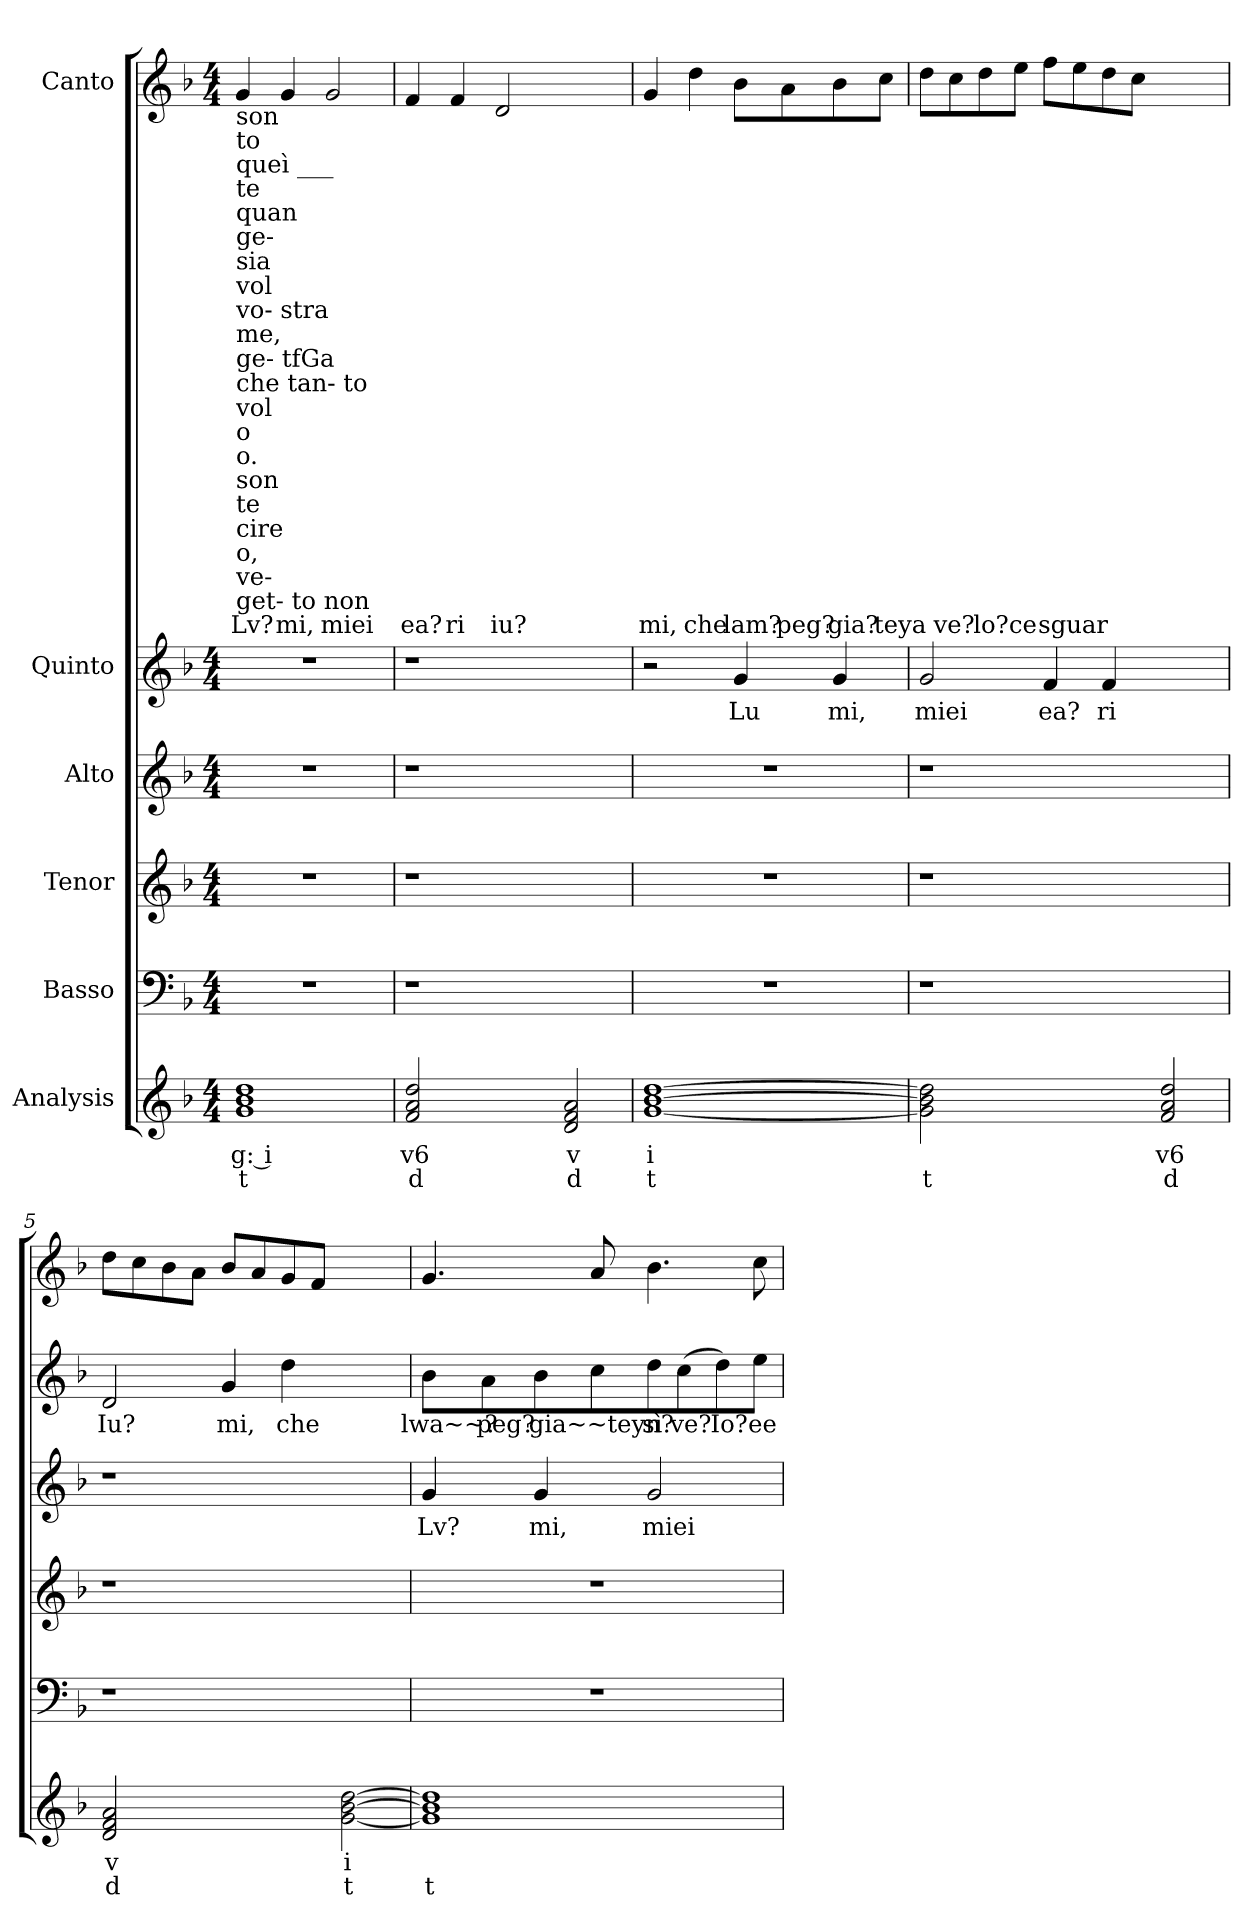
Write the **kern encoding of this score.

**kern	**text	**text	**kern	**kern	**kern	**text	**kern	**text	**kern	**text
*part6	*part6	*part6	*part5	*part4	*part3	*part3	*part2	*part2	*part1	*part1
*staff6	*staff6	*staff6	*staff5	*staff4	*staff3	*staff3	*staff2	*staff2	*staff1	*staff1
*I"Analysis	*	*	*I"Basso	*I"Tenor	*I"Alto	*	*I"Quinto	*	*I"Canto	*
*	*	*	*clefF4	*clefG2	*clefG2	*	*clefG2	*	*clefG2	*
*k[b-]	*	*	*k[b-]	*k[b-]	*k[b-]	*	*k[b-]	*	*k[b-]	*
*	*	*	*F:	*F:	*F:	*	*F:	*	*F:	*
*M4/4	*	*	*M4/4	*M4/4	*M4/4	*	*M4/4	*	*M4/4	*
*MM120	*	*	*MM120	*MM120	*MM120	*	*MM120	*	*MM120	*
=1	=1	=1	=1	=1	=1	=1	=1	=1	=1	=1
!	!	!	!	!	!	!	!	!	!LO:TX:b:t=son	!
!	!	!	!	!	!	!	!	!	!LO:TX:b:t=to	!
!	!	!	!	!	!	!	!	!	!LO:TX:b:t=queì ___	!
!	!	!	!	!	!	!	!	!	!LO:TX:b:t=te	!
!	!	!	!	!	!	!	!	!	!LO:TX:b:t=quan	!
!	!	!	!	!	!	!	!	!	!LO:TX:b:t=ge-	!
!	!	!	!	!	!	!	!	!	!LO:TX:b:t=sia	!
!	!	!	!	!	!	!	!	!	!LO:TX:b:t=vol	!
!	!	!	!	!	!	!	!	!	!LO:TX:b:t=vo- stra	!
!	!	!	!	!	!	!	!	!	!LO:TX:b:t=me,	!
!	!	!	!	!	!	!	!	!	!LO:TX:b:t=ge- tfGa	!
!	!	!	!	!	!	!	!	!	!LO:TX:b:t=che tan- to	!
!	!	!	!	!	!	!	!	!	!LO:TX:b:t=vol	!
!	!	!	!	!	!	!	!	!	!LO:TX:b:t=o	!
!	!	!	!	!	!	!	!	!	!LO:TX:b:t=o.	!
!	!	!	!	!	!	!	!	!	!LO:TX:b:t=son	!
!	!	!	!	!	!	!	!	!	!LO:TX:b:t=te	!
!	!	!	!	!	!	!	!	!	!LO:TX:b:t=cire	!
!	!	!	!	!	!	!	!	!	!LO:TX:b:t=o,	!
!	!	!	!	!	!	!	!	!	!LO:TX:b:t=ve-	!
!	!	!	!	!	!	!	!	!	!LO:TX:b:t=get- to non	!
!	!	!	!	!	!	!	!	!	!	!LO:LY:b
1g 1b- 1dd	g: i	t	1r	1r	1r	.	1r	.	4g/	Lv?
!	!	!	!	!	!	!	!	!	!	!LO:LY:b
.	.	.	.	.	.	.	.	.	4g/	mi,
!	!	!	!	!	!	!	!	!	!	!LO:LY:b
.	.	.	.	.	.	.	.	.	2g/	miei
=2	=2	=2	=2	=2	=2	=2	=2	=2	=2	=2
!	!	!	!	!	!	!	!	!	!	!LO:LY:b
2f 2a 2dd	v6	d	1r	1r	1r	.	1r	.	4f/	ea?
!	!	!	!	!	!	!	!	!	!	!LO:LY:b
.	.	.	.	.	.	.	.	.	4f/	ri
!	!	!	!	!	!	!	!	!	!	!LO:LY:b
2ryy	.	.	.	.	.	.	.	.	2d/	iu?
2d 2f 2a	v	d	2ryy	2ryy	2ryy	.	2ryy	.	2ryy	.
=3	=3	=3	=3	=3	=3	=3	=3	=3	=3	=3
!	!	!	!	!	!	!	!	!	!	!LO:LY:b
[1g [1b- [1dd	i	t	1r	1r	1r	.	2r	.	4g/	mi,
!	!	!	!	!	!	!	!	!	!	!LO:LY:b
.	.	.	.	.	.	.	.	.	4dd\	che
!	!	!	!	!	!	!	!	!LO:LY:b	!	!
!	!	!	!	!	!	!	!	!	!	!LO:LY:b
.	.	.	.	.	.	.	4g/	Lu	8b-\L	lam?
!	!	!	!	!	!	!	!	!	!	!LO:LY:b
.	.	.	.	.	.	.	.	.	8a\	peg?
!	!	!	!	!	!	!	!	!LO:LY:b	!	!
!	!	!	!	!	!	!	!	!	!	!LO:LY:b
.	.	.	.	.	.	.	4g/	mi,	8b-\	gia?
!	!	!	!	!	!	!	!	!	!	!LO:LY:b
.	.	.	.	.	.	.	.	.	8cc\J	teya
=4	=4	=4	=4	=4	=4	=4	=4	=4	=4	=4
!	!	!	!	!	!	!	!	!LO:LY:b	!	!
2g] 2b-] 2dd]	.	t	1r	1r	1r	.	2g/	miei	8dd\L	.
!	!	!	!	!	!	!	!	!	!	!LO:LY:b
.	.	.	.	.	.	.	.	.	8cc\	ve?
!	!	!	!	!	!	!	!	!	!	!LO:LY:b
.	.	.	.	.	.	.	.	.	8dd\	lo?
!	!	!	!	!	!	!	!	!	!	!LO:LY:b
.	.	.	.	.	.	.	.	.	8ee\J	ce
!	!	!	!	!	!	!	!	!LO:LY:b	!	!
!	!	!	!	!	!	!	!	!	!	!LO:LY:b
2ryy	.	.	.	.	.	.	4f/	ea?	8ff\L	sguar
.	.	.	.	.	.	.	.	.	8ee\	.
!	!	!	!	!	!	!	!	!LO:LY:b	!	!
.	.	.	.	.	.	.	4f/	ri	8dd\	.
.	.	.	.	.	.	.	.	.	8cc\J	.
2f 2a 2dd	v6	d	2ryy	2ryy	2ryy	.	2ryy	.	2ryy	.
=5	=5	=5	=5	=5	=5	=5	=5	=5	=5	=5
!	!	!	!	!	!	!	!	!LO:LY:b	!	!
2d 2f 2a	v	d	1r	1r	1r	.	2d/	Iu?	8dd\L	.
.	.	.	.	.	.	.	.	.	8cc\	.
.	.	.	.	.	.	.	.	.	8b-\	.
.	.	.	.	.	.	.	.	.	8a\J	.
!	!	!	!	!	!	!	!	!LO:LY:b	!	!
2ryy	.	.	.	.	.	.	4g/	mi,	8b-/L	.
.	.	.	.	.	.	.	.	.	8a/	.
!	!	!	!	!	!	!	!	!LO:LY:b	!	!
.	.	.	.	.	.	.	4dd\	che	8g/	.
.	.	.	.	.	.	.	.	.	8f/J	.
[2g [2b- [2dd	i	t	2ryy	2ryy	2ryy	.	2ryy	.	2ryy	.
=6	=6	=6	=6	=6	=6	=6	=6	=6	=6	=6
!	!	!	!	!	!	!LO:LY:b	!	!	!	!
!	!	!	!	!	!	!	!	!LO:LY:b	!	!
1g] 1b-] 1dd]	.	t	1r	1r	4g/	Lv?	8b-\L	lwa~~?	4.g/	.
!	!	!	!	!	!	!	!	!LO:LY:b	!	!
.	.	.	.	.	.	.	8a\	peg?	.	.
!	!	!	!	!	!	!LO:LY:b	!	!	!	!
!	!	!	!	!	!	!	!	!LO:LY:b	!	!
.	.	.	.	.	4g/	mi,	8b-\	gia~~teyn?	.	.
.	.	.	.	.	.	.	8cc\	.	8a/	.
!	!	!	!	!	!	!LO:LY:b	!	!	!	!
!	!	!	!	!	!	!	!	!LO:LY:b	!	!
.	.	.	.	.	2g/	miei	8dd\	sì	4.b-\	.
!	!	!	!	!	!	!	!	!LO:LY:b	!	!
.	.	.	.	.	.	.	(>8cc\	ve?	.	.
!	!	!	!	!	!	!	!	!LO:LY:b	!	!
.	.	.	.	.	.	.	8dd\)	Io?	.	.
!	!	!	!	!	!	!	!	!LO:LY:b	!	!
.	.	.	.	.	.	.	8ee\J	ee	8cc\	.
=	=	=	=	=	=	=	=	=	=	=
*-	*-	*-	*-	*-	*-	*-	*-	*-	*-	*-
